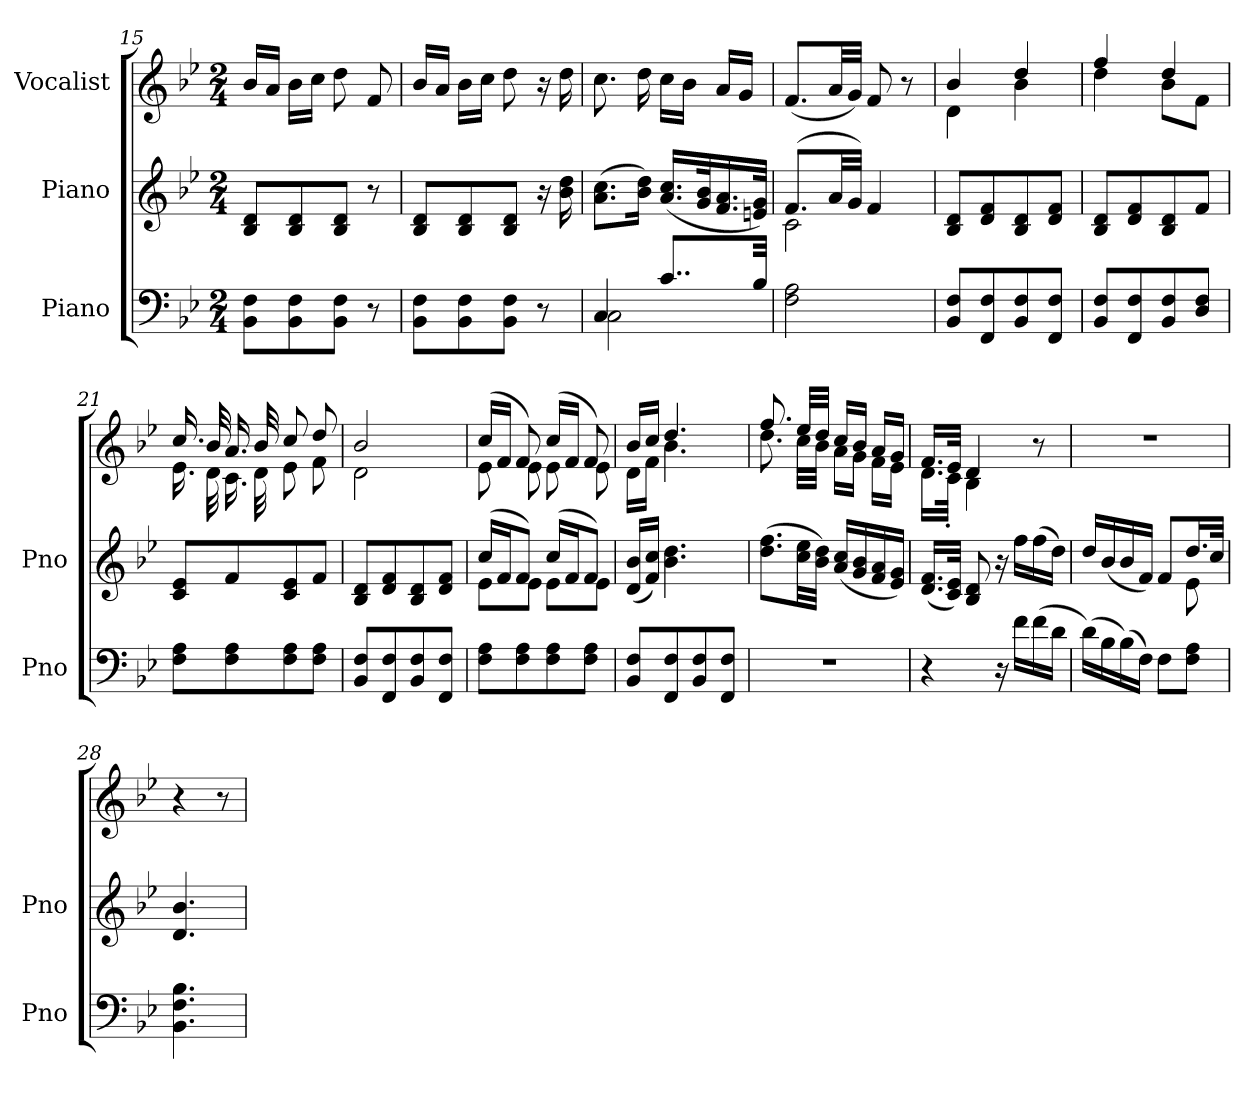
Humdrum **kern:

**kern	**kern	**kern
*part3	*part2	*part1
*staff3	*staff2	*staff1
*I"Piano	*I"Piano	*I"Vocalist
*I'Pno	*I'Pno	*
*clefF4	*clefG2	*clefG2
*k[b-e-]	*k[b-e-]	*k[b-e-]
*B-:	*B-:	*B-:
*M2/4	*M2/4	*M2/4
=15	=15	=15
8BB- 8FL	8B- 8dL	16b-LL
.	.	16aJJ
8BB- 8F	8B- 8d	16b-LL
.	.	16ccJJ
8BB- 8FJ	8B- 8dJ	8dd
8r	8r	8f
=16	=16	=16
8BB- 8FL	8B- 8dL	16b-LL
.	.	16aJJ
8BB- 8F	8B- 8d	16b-LL
.	.	16ccJJ
8BB- 8FJ	8B- 8dJ	8dd
8r	16r	16r
.	16b- 16dd	16dd
=17	=17	=17
*^	*	*
4C	2C	(8.a 8.ccL	8.cc
.	.	16b- 16ddJk)	16dd
8..cL	.	(16.a 16.ccLL	16ccLL
.	.	.	16b-JJ
.	.	32g 32b-K	.
.	.	16.f 16.a	16aLL
.	.	.	16gJJ
32B-Jkk	.	32en 32gJJk)	.
*v	*v	*	*
=18	=18	=18
*	*^	*
2F 2A	(8.fL	2c	(8.fL
.	32aLL	.	32aLL
.	32gJJJ)	.	32gJJJ)
.	4f	.	8f
.	.	.	8r
*	*v	*v	*
=19	=19	=19
*	*	*^
8BB- 8FL	8B- 8dL	4b-	4d
8FF 8F	8d 8f	.	.
8BB- 8F	8B- 8d	4dd	4b-
8FF 8FJ	8d 8fJ	.	.
=20	=20	=20	=20
8BB- 8FL	8B- 8dL	4ff	4dd
8FF 8F	8d 8f	.	.
8BB- 8F	8B- 8d	4dd	8b-L
8D 8FJ	8fJ	.	8fJ
=21	=21	=21	=21
8F 8AL	8c 8e-L	16.cc	16.e-
.	.	32b-	32d
8F 8A	8f	16.a	16.c
.	.	32b-	32d
8F 8A	8c 8e-	8cc	8e-
8F 8AJ	8fJ	8dd	8f
=22	=22	=22	=22
8BB- 8FL	8B- 8dL	2b-	2d
8FF 8F	8d 8f	.	.
8BB- 8F	8B- 8d	.	.
8FF 8FJ	8d 8fJ	.	.
=23	=23	=23	=23
*	*^	*	*
8F 8AL	(16ccLL	8e-L	(16ccLL	8e-
.	16fJ	.	16fJJ	.
8F 8A	8fJ)	8e-J	8f)	8e-
8F 8A	(16ccLL	8e-L	(16ccLL	8e-
.	16fJ	.	16fJJ	.
8F 8AJ	8fJ)	8e-J	8f)	8e-
*	*v	*v	*	*
=24	=24	=24	=24
8BB- 8FL	(16d 16b-LL	16b-LL	16dLL
.	16f 16ccJJ)	16ccJJ	16fJJ
8FF 8F	4.b- 4.dd	4.dd	4.b-
8BB- 8F	.	.	.
8FF 8FJ	.	.	.
=25	=25	=25	=25
2r	(8.dd 8.ffL	8.ff	8.dd
.	32cc 32ee-LL	32ee-LLL	32ccLLL
.	32b- 32ddJJJ)	32ddJJJ	32b-JJJ
.	(16a 16ccLL	16ccLL	16aLL
.	16g 16b-	16b-JJ	16gJJ
.	16f 16a	16aLL	16fLL
.	16e- 16gJJ)	16gJJ	16e-JJ
=26	=26	=26	=26
4r	(16.d 16.fLL	16.fLL	16.dLL
.	32c 32e-JJk)	32e-JJk	32c'JJk
.	8B- 8d	4d	4B-
16r	16r	.	.
16fLL	16ffLL	.	.
(16f	(16ff	8r	8ryy
16dJJ	16ddJJ)	.	.
*	*	*v	*v
=27	=27	=27
*	*^	*
(16dLL)	16ddLL	4.ryy	2r
16B-	(16b-	.	.
(16B-)	16b-	.	.
16FJJ)	16fJJ)	.	.
8FL	8fL	.	.
8F 8AJ	16.ddL	8e-	.
.	32ccJJk	.	.
*	*v	*v	*
=28	=28	=28
4.BB- 4.F 4.B-	4.d 4.b-	4r
.	.	8r
=	=	=
*-	*-	*-
